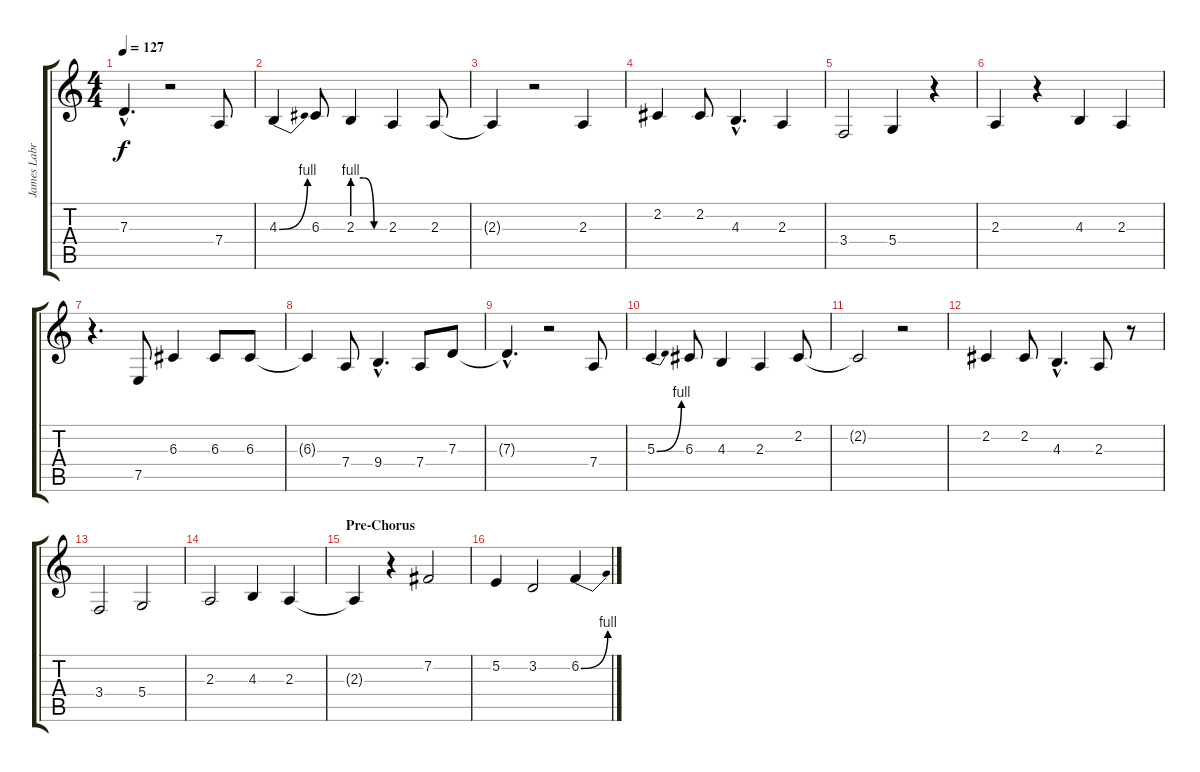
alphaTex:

\track ("James Labrie" "James Labr") {instrument altosax}
\staff {score tabs}
\tuning (E4 B3 G3 D3 A2 E2) {hide}
\ts (4 4)
\tempo 127
\clef g2
\ks c
7.3{hac t}.4{d dy f} r.2 7.4.8 |
4.3{be (bend 0 0 60 4)}.4 6.3.8 2.3{be (custom 0 4 20 4 40 0 60 0)}.4 2.3.4 2.3.8 |
2.3{t}.4 r.2 2.3.4 |
2.2.4 2.2.8 4.3{hac}.4{d} 2.3.4 |
3.4.2 5.4.4 r.4 |
2.3.4 r.4 4.3.4 2.3.4 |
r.4{d} 7.5.8 6.3.4 6.3.8 6.3.8 |
6.3{t}.4 7.4.8 9.4{hac}.4{d} 7.4.8 7.3.8 |
7.3{hac t}.4{d} r.2 7.4.8 |
5.3{be (bend 0 0 60 4)}.4 6.3.8 4.3.4 2.3.4 2.2.8 |
2.2{t}.2 r.2 |
2.2.4 2.2.8 4.3{hac}.4{d} 2.3.8 r.8 |
3.4.2 5.4.2 |
2.3.2 4.3.4 2.3.4 |
\section ("" "Pre-Chorus")
2.3{t}.4 r.4 7.2.2 |
5.2.4 3.2.2 6.2{be (bend 0 0 60 4)}.4
